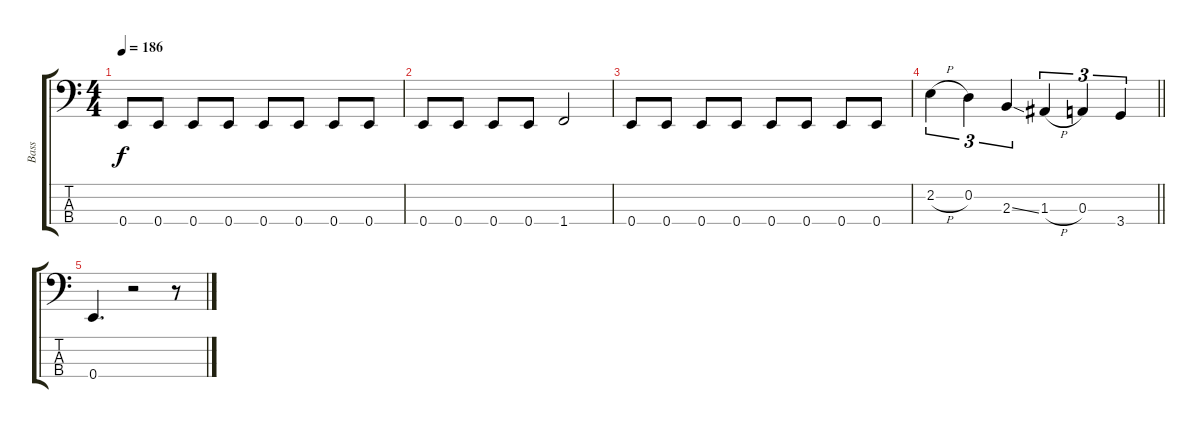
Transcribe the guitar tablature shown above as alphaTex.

\track ("Bass" "Bass") {instrument electricbassfinger}
\staff {score tabs}
\tuning (G2 D2 A1 E1) {hide}
\ts (4 4)
\section ("" " ")
\tempo 186
\clef f4
\ks c
0.4.8{dy f} 0.4.8 0.4.8 0.4.8 0.4.8 0.4.8 0.4.8 0.4.8 |
0.4.8 0.4.8 0.4.8 0.4.8 1.4.2 |
0.4.8 0.4.8 0.4.8 0.4.8 0.4.8 0.4.8 0.4.8 0.4.8 |
\barLineRight lightlight
2.2{h}.4{tu (3 2)} 0.2.4{tu (3 2)} 2.3{ss}.4{tu (3 2)} 1.3{h}.4{tu (3 2)} 0.3.4{tu (3 2)} 3.4.4{tu (3 2)} |
0.4.4{d} r.2 r.8
